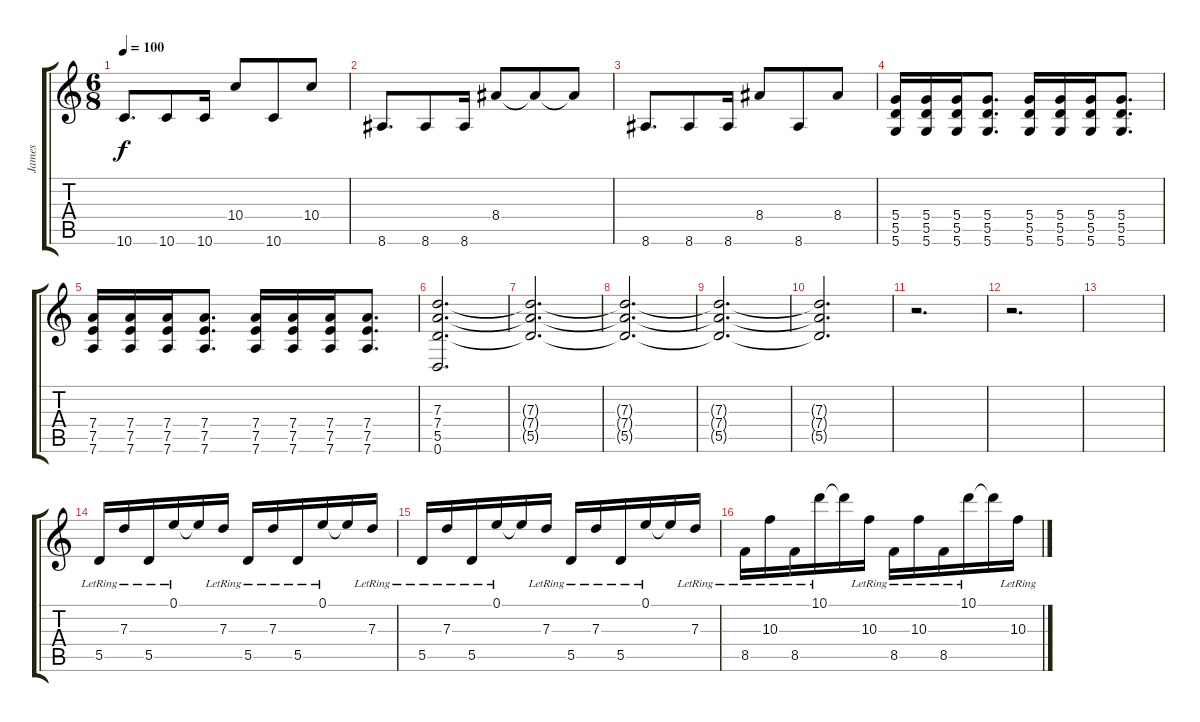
\track ("James" "James") {instrument electricguitarjazz}
\staff {score tabs}
\tuning (E4 B3 G3 D3 A2 D2) {hide}
\ts (6 8)
\tempo 100
\clef g2
\ks c
10.6.8{d dy f} 10.6.8 10.6.16 10.4.8 10.6.8 10.4.8 |
8.6.8{d} 8.6.8 8.6.16 8.4.8 8.4{t}.8 8.4{t}.8 |
8.6.8{d} 8.6.8 8.6.16 8.4.8 8.6.8 8.4.8 |
(5.4 5.5 5.6).16 (5.4 5.5 5.6).16 (5.4 5.5 5.6).16 (5.4 5.5 5.6).8{d} (5.4 5.5 5.6).16 (5.4 5.5 5.6).16 (5.4 5.5 5.6).16 (5.4 5.5 5.6).8{d} |
(7.4 7.5 7.6).16 (7.4 7.5 7.6).16 (7.4 7.5 7.6).16 (7.4 7.5 7.6).8{d} (7.4 7.5 7.6).16 (7.4 7.5 7.6).16 (7.4 7.5 7.6).16 (7.4 7.5 7.6).8{d} |
(7.3 7.4 5.5 0.6).2{d} |
(7.3{t} 7.4{t} 5.5{t}).2{d volume 0} |
(7.3{t} 7.4{t} 5.5{t}).2{d} |
(7.3{t} 7.4{t} 5.5{t}).2{d} |
(7.3{t} 7.4{t} 5.5{t}).2{d} |
r.2{d} |
r.2{d} |
|
5.5{lr}.16{volume 14 instrument electricguitarjazz} 7.3{lr}.16 5.5{lr}.16 0.1{lr}.16 0.1{t}.16 7.3{lr}.16 5.5{lr}.16 7.3{lr}.16 5.5{lr}.16 0.1{lr}.16 0.1{t}.16 7.3{lr}.16 |
5.5{lr}.16 7.3{lr}.16 5.5{lr}.16 0.1{lr}.16 0.1{t}.16 7.3{lr}.16 5.5{lr}.16 7.3{lr}.16 5.5{lr}.16 0.1{lr}.16 0.1{t}.16 7.3{lr}.16 |
8.5{lr}.16 10.3{lr}.16 8.5{lr}.16 10.1{lr}.16 10.1{t}.16 10.3{lr}.16 8.5{lr}.16 10.3{lr}.16 8.5{lr}.16 10.1{lr}.16 10.1{t}.16 10.3{lr}.16
